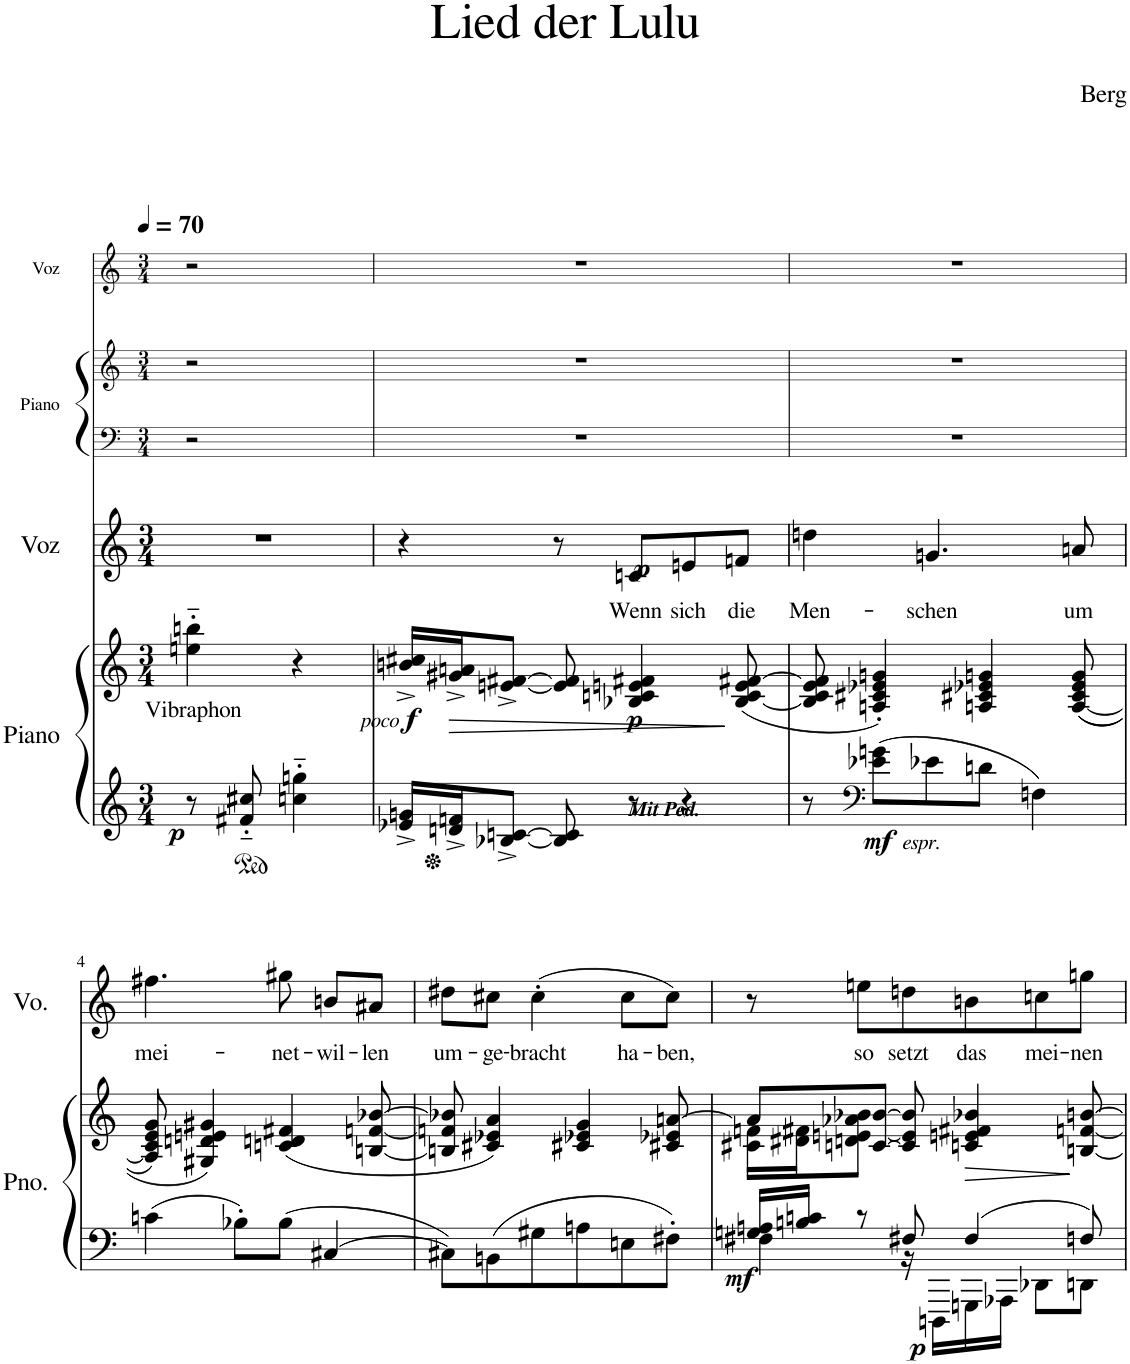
**kern	**kern	**text	**dynam	**kern	**text	**dynam	**kern	**kern	**kern
*part4	*part4	*part4	*part4	*part3	*part3	*part3	*part2	*part2	*part1
*staff6	*staff5	*staff5	*staff5/6	*staff4	*staff4	*staff4	*staff3	*staff2	*staff1
*I"Piano	*	*	*	*I"Voz	*	*	*I"Piano	*	*I"Voz
*I'Pno.	*	*	*	*I'Vo.	*	*	*I'Pno.	*	*I'Vo.
*	*	*	*	*	*	*	*stria5	*stria5	*stria5
*clefG2	*clefG2	*	*	*clefG2	*	*	*clefF4	*clefG2	*clefG2
*k[]	*k[]	*	*	*k[]	*	*	*k[]	*k[]	*k[]
*M3/4	*M3/4	*	*	*M3/4	*	*	*M3/4	*M3/4	*M3/4
*MM70	*MM70	*	*	*MM70	*	*	*MM70	*MM70	*MM70
=1	=1	=1	=1	=1	=1	=1	=1	=1	=1
!	!	!LO:LY:b	!LO:DY:b=2	!	!	!	!	!	!
8r	4een\'~ 4bbn\'~	Vibraphon	p	2.r	.	.	2r	2r	2r
8f#X/'~ 8cc#X/'~	.	.	.	.	.	.	.	.	.
4ccn\'~ 4ggn\'~	4r	.	.	.	.	.	.	.	.
4ryy	4ryy	.	.	.	.	.	4ryy	4ryy	4ryy
=2	=2	=2	=2	=2	=2	=2	=2	=2	=2
!	!	!	!LO:DY:b	!	!	!	!	!	!
!	!	!	!LO:DY:n=1:b	!	!	!	!	!	!
16e-X/^ 16gn/^LL	16bn/^ 16cc#X/^LL	.	other-dynamics f	4r	.	.	2.r	2.r	2.r
!	!	!	!LO:HP:b	!	!	!	!	!	!
16dn/^ 16fn/^J	16g#X/^ 16an/^J	.	>	.	.	.	.	.	.
[8B-X/^ [8cn/^J	[8en/^ [8f#X/^J	.	.	.	.	.	.	.	.
8B-/] 8c/]	8e/] 8f#/]	.	.	8r	.	.	.	.	.
!LO:TX:a:Bi:t=Mit Ped.	!	!	!	!	!	!	!	!	!
!	!	!	!LO:DY:n=2:b	!	!LO:LY:b	!LO:DY:b	!	!	!
8r	4B-X/ 4cn/ 4en/ 4f#X/	.	p	8cn/L	Wenn	p	.	.	.
!	!	!	!	!	!LO:LY:b	!	!	!	!
4r	.	.	.	8en/	sich	.	.	.	.
!	!	!	!	!	!LO:LY:b	!	!	!	!
.	([8B-/ 8c/ 8e/ [8f#X/	.	]	8fn/J	die	.	.	.	.
=3	=3	=3	=3	=3	=3	=3	=3	=3	=3
!	!	!	!	!	!LO:LY:b	!	!	!	!
8r	8B-/] 8c/ 8e/ 8f#/]	.	.	4ddn\	Men-	.	2.r	2.r	2.r
*clefF4	*	*	*	*	*	*	*	*	*
!	!	!	!LO:DY:b=2	!	!	!	!	!	!
!	!	!	!LO:DY:n=1:b=2	!	!	!	!	!	!
8e-X\ 8gn\L	4An/' 4c#X/' 4e-X/' 4gn/')	.	mf other-dynamics	.	.	.	.	.	.
!	!	!	!	!	!LO:LY:b	!	!	!	!
8e-X\	.	.	.	4.gn/	-schen	.	.	.	.
8dn\J	4An/ 4c#X/ 4e-X/ 4gn/	.	.	.	.	.	.	.	.
4Fn\	.	.	.	.	.	.	.	.	.
!	!	!	!	!	!LO:LY:b	!	!	!	!
.	(([8A/ 8c#/ 8e-/ 8g/	.	.	8an/	um	.	.	.	.
!!LO:LB:g=z
=4	=4	=4	=4	=4	=4	=4	=4	=4	=4
!	!	!	!	!	!LO:LY:b	!	!	!	!
4cn\	8A/] 8c/ 8e/ 8g/)	.	.	4.ff#X\	mei-	.	2.r	2.r	2.r
.	4G#X/ 4dn/ 4en/ 4g#X/)	.	.	.	.	.	.	.	.
8B-X'\L	.	.	.	.	.	.	.	.	.
!	!	!	!	!	!LO:LY:b	!	!	!	!
8B-\J	(4cn/ 4dn/ 4f#X/	.	.	8gg#X\	-net-	.	.	.	.
!	!	!	!	!	!LO:LY:b	!	!	!	!
[4C#X/	.	.	.	8bn/L	-wil-	.	.	.	.
!	!	!	!	!	!LO:LY:b	!	!	!	!
.	[8Bn/ [8fn/ [8b-X/	.	.	8a#X/J	-len	.	.	.	.
=5	=5	=5	=5	=5	=5	=5	=5	=5	=5
!	!	!	!	!	!LO:LY:b	!	!	!	!
8C#X\L]	8Bn/] 8fn/] 8b-X/]	.	.	8dd#X\L	um-	.	2.r	2.r	2.r
!	!	!	!	!	!LO:LY:b	!	!	!	!
8BBn\	4c#X/ 4e-X/ 4a/)	.	.	8cc#X\J	-ge-	.	.	.	.
!	!	!	!	!	!LO:LY:b	!	!	!	!
8G#X\	.	.	.	(4cc#'\	-bracht	.	.	.	.
8An\	4c#X/ 4e-X/ 4g/	.	.	.	.	.	.	.	.
!	!	!	!	!	!LO:LY:b	!	!	!	!
8En\	.	.	.	8cc#\L	ha-	.	.	.	.
!	!	!	!	!	!LO:LY:b	!	!	!	!
8F#X'\J	8c#X/ 8e-X/ [8an/	.	.	8cc#\J)	-ben,	.	.	.	.
=6	=6	=6	=6	=6	=6	=6	=6	=6	=6
*^	*^	*	*	*	*	*	*	*	*
!	!	!	!	!	!LO:DY:b=2	!	!	!	!	!	!
16Gn/ 16An/LL	4F#X\	8a/L]	16c#X\ 16fn\LL	.	mf	8r	.	.	2.r	2.r	2.r
16Bn/ 16cn/JJ	.	.	16d#X\ 16f#X\J	.	.	.	.	.	.	.	.
!	!	!	!	!	!	!	!LO:LY:b	!	!	!	!
8r	.	[8cn/ [8b-X/J	8dn\ [8en\ 8a-X\ 8b-\J	.	.	8een\L	so	.	.	.	.
!	!	!	!	!	!LO:DY:b=2	!	!LO:LY:b	!	!	!	!
8F#X/	16r	8c/] 8e/] 8b-/]	2ryy	.	p	8ddn\	setzt	.	.	.	.
.	16DDDn\LL	.	.	.	.	.	.	.	.	.	.
!	!	!	!	!	!LO:HP:b	!	!LO:LY:b	!	!	!	!
4F#/	16GGGn\	4cn/ 4en/ 4f#X/ 4b-X/	.	.	>	8bn\	das	.	.	.	.
.	16AAA-X\JJ	.	.	.	.	.	.	.	.	.	.
!	!	!	!	!	!	!	!LO:LY:b	!	!	!	!
.	8DD-X\L	.	.	.	.	8ccn\	mei-	.	.	.	.
!	!	!	!	!	!	!	!LO:LY:b	!	!	!	!
8Fn/	8DDn\J	[8Bn/ [8fn/ [8bn/	.	.	]	8ggn\J	-nen	.	.	.	.
*v	*v	*	*	*	*	*	*	*	*	*	*
*	*v	*v	*	*	*	*	*	*	*	*
=	=	=	=	=	=	=	=	=	=
*-	*-	*-	*-	*-	*-	*-	*-	*-	*-
